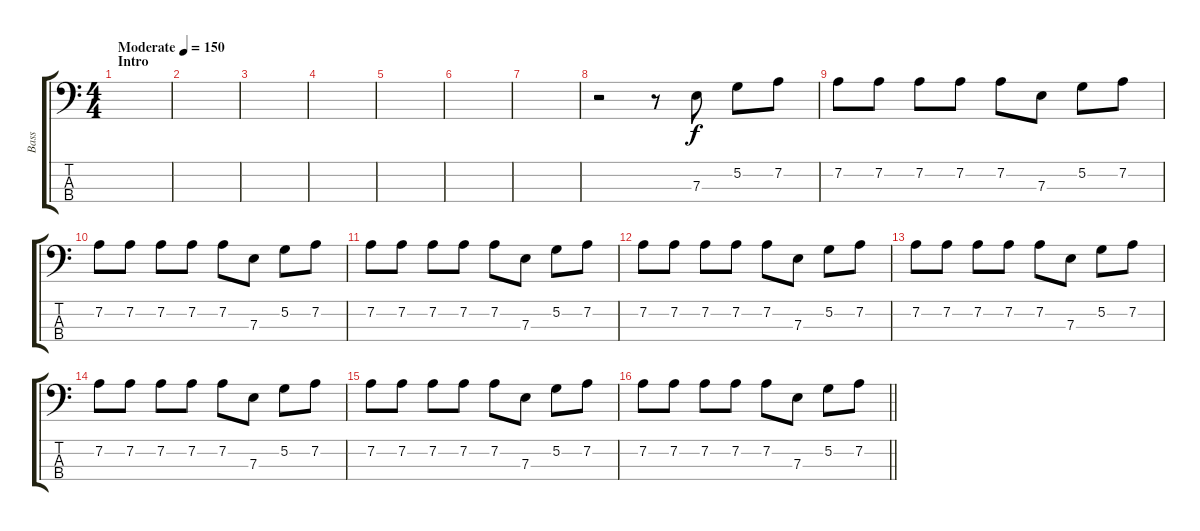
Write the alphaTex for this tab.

\track ("Bass" "Bass") {instrument electricbassfinger}
\staff {score tabs}
\tuning (G2 D2 A1 E1) {hide}
\ts (4 4)
\section ("" "Intro")
\tempo (150 "Moderate")
\clef f4
\ks c
|
|
|
|
|
|
|
r.2 r.8 7.3.8 5.2.8 7.2.8 |
7.2.8 7.2.8 7.2.8 7.2.8 7.2.8 7.3.8 5.2.8 7.2.8 |
7.2.8 7.2.8 7.2.8 7.2.8 7.2.8 7.3.8 5.2.8 7.2.8 |
7.2.8 7.2.8 7.2.8 7.2.8 7.2.8 7.3.8 5.2.8 7.2.8 |
7.2.8 7.2.8 7.2.8 7.2.8 7.2.8 7.3.8 5.2.8 7.2.8 |
7.2.8 7.2.8 7.2.8 7.2.8 7.2.8 7.3.8 5.2.8 7.2.8 |
7.2.8 7.2.8 7.2.8 7.2.8 7.2.8 7.3.8 5.2.8 7.2.8 |
7.2.8 7.2.8 7.2.8 7.2.8 7.2.8 7.3.8 5.2.8 7.2.8 |
\barLineRight lightlight
7.2.8 7.2.8 7.2.8 7.2.8 7.2.8 7.3.8 5.2.8 7.2.8
